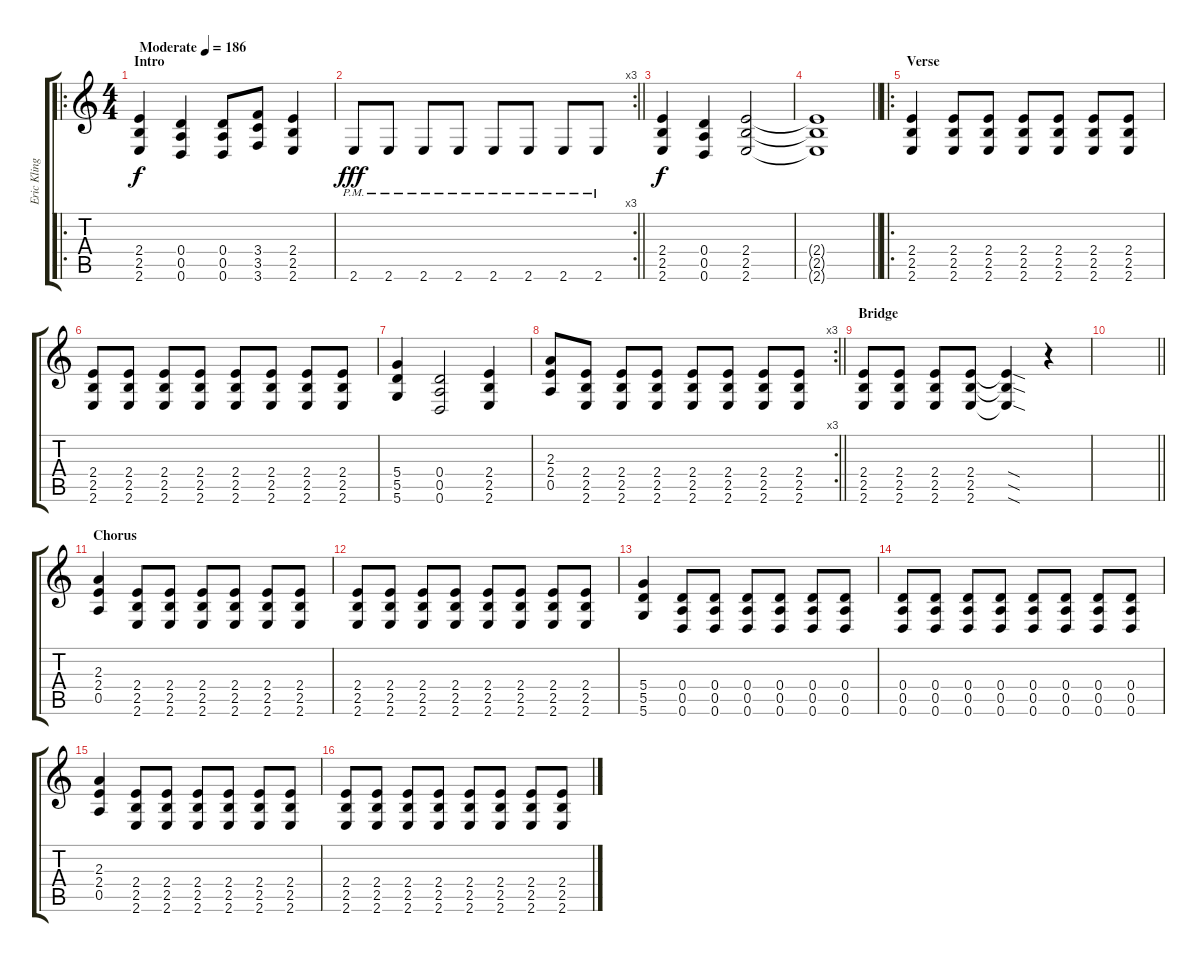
\track ("Eric Klinger" "Eric Kling") {instrument distortionguitar}
\staff {score tabs}
\tuning (E4 B3 G3 D3 A2 D2) {hide}
\ro
\ts (4 4)
\section ("" "Intro")
\tempo (186 "Moderate")
\clef g2
\ks c
(2.4 2.5 2.6).4{dy f instrument distortionguitar} (0.4 0.5 0.6).4 (0.4 0.5 0.6).8 (3.4 3.5 3.6).8 (2.4 2.5 2.6).4 |
\rc 3
\barLineRight lightlight
2.6{pm}.8{dy fff} 2.6{pm}.8 2.6{pm}.8 2.6{pm}.8 2.6{pm}.8 2.6{pm}.8 2.6{pm}.8 2.6{pm}.8 |
(2.4 2.5 2.6).4{dy f} (0.4 0.5 0.6).4 (2.4 2.5 2.6).2 |
\barLineRight lightlight
(2.4{t} 2.5{t} 2.6{t}).1 |
\ro
\section ("" "Verse")
(2.4 2.5 2.6).4 (2.4 2.5 2.6).8 (2.4 2.5 2.6).8 (2.4 2.5 2.6).8 (2.4 2.5 2.6).8 (2.4 2.5 2.6).8 (2.4 2.5 2.6).8 |
(2.4 2.5 2.6).8 (2.4 2.5 2.6).8 (2.4 2.5 2.6).8 (2.4 2.5 2.6).8 (2.4 2.5 2.6).8 (2.4 2.5 2.6).8 (2.4 2.5 2.6).8 (2.4 2.5 2.6).8 |
(5.4 5.5 5.6).4 (0.4 0.5 0.6).2 (2.4 2.5 2.6).4 |
\rc 3
\barLineRight lightlight
(2.3 2.4 0.5).8 (2.4 2.5 2.6).8 (2.4 2.5 2.6).8 (2.4 2.5 2.6).8 (2.4 2.5 2.6).8 (2.4 2.5 2.6).8 (2.4 2.5 2.6).8 (2.4 2.5 2.6).8 |
\section ("" "Bridge")
(2.4 2.5 2.6).8 (2.4 2.5 2.6).8 (2.4 2.5 2.6).8 (2.4 2.5 2.6).8 (2.4{sod t} 2.5{sod t} 2.6{sod t}).4 r.4 |
\barLineRight lightlight
|
\section ("" "Chorus")
(2.3 2.4 0.5).4 (2.4 2.5 2.6).8 (2.4 2.5 2.6).8 (2.4 2.5 2.6).8 (2.4 2.5 2.6).8 (2.4 2.5 2.6).8 (2.4 2.5 2.6).8 |
(2.4 2.5 2.6).8 (2.4 2.5 2.6).8 (2.4 2.5 2.6).8 (2.4 2.5 2.6).8 (2.4 2.5 2.6).8 (2.4 2.5 2.6).8 (2.4 2.5 2.6).8 (2.4 2.5 2.6).8 |
(5.4 5.5 5.6).4 (0.4 0.5 0.6).8 (0.4 0.5 0.6).8 (0.4 0.5 0.6).8 (0.4 0.5 0.6).8 (0.4 0.5 0.6).8 (0.4 0.5 0.6).8 |
(0.4 0.5 0.6).8 (0.4 0.5 0.6).8 (0.4 0.5 0.6).8 (0.4 0.5 0.6).8 (0.4 0.5 0.6).8 (0.4 0.5 0.6).8 (0.4 0.5 0.6).8 (0.4 0.5 0.6).8 |
(2.3 2.4 0.5).4 (2.4 2.5 2.6).8 (2.4 2.5 2.6).8 (2.4 2.5 2.6).8 (2.4 2.5 2.6).8 (2.4 2.5 2.6).8 (2.4 2.5 2.6).8 |
(2.4 2.5 2.6).8 (2.4 2.5 2.6).8 (2.4 2.5 2.6).8 (2.4 2.5 2.6).8 (2.4 2.5 2.6).8 (2.4 2.5 2.6).8 (2.4 2.5 2.6).8 (2.4 2.5 2.6).8
